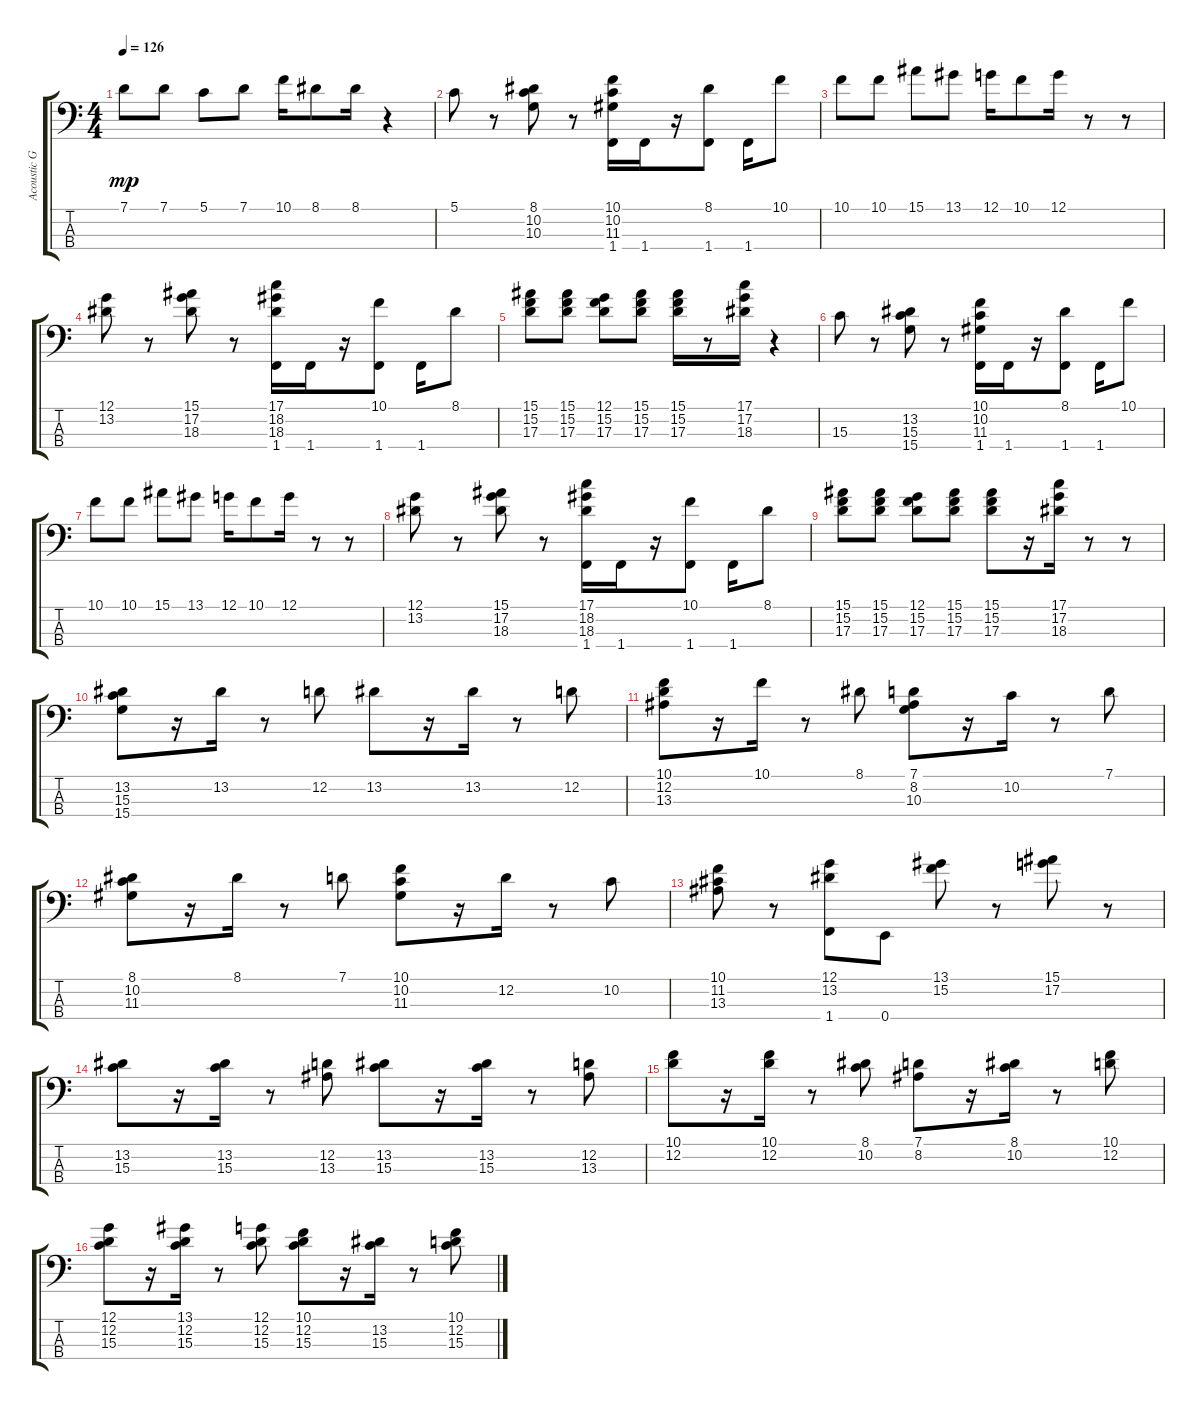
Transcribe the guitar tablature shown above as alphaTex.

\track ("Acoustic Grand Piano" "Acoustic G") {instrument electricbassfinger}
\staff {score tabs}
\tuning (G2 D2 A1 E1) {hide}
\ts (4 4)
\tempo 126
\clef f4
\ks c
7.1.8{dy mp} 7.1.8 5.1.8 7.1.8 10.1.16 8.1.8 8.1.16 r.4 |
5.1.8 r.8 (8.1 10.2 10.3).8 r.8 (10.1 10.2 11.3 1.4).16 1.4.16 r.16 (8.1 1.4).8 1.4.16 10.1.8 |
10.1.8 10.1.8 15.1.8 13.1.8 12.1.16 10.1.8 12.1.16 r.8 r.8 |
(12.1 13.2).8 r.8 (15.1 17.2 18.3).8 r.8 (17.1 18.2 18.3 1.4).16 1.4.16 r.16 (10.1 1.4).8 1.4.16 8.1.8 |
(15.1 15.2 17.3).8 (15.1 15.2 17.3).8 (12.1 15.2 17.3).8 (15.1 15.2 17.3).8 (15.1 15.2 17.3).16 r.8 (17.1 17.2 18.3).16 r.4 |
15.3.8 r.8 (13.2 15.3 15.4).8 r.8 (10.1 10.2 11.3 1.4).16 1.4.16 r.16 (8.1 1.4).8 1.4.16 10.1.8 |
10.1.8 10.1.8 15.1.8 13.1.8 12.1.16 10.1.8 12.1.16 r.8 r.8 |
(12.1 13.2).8 r.8 (15.1 17.2 18.3).8 r.8 (17.1 18.2 18.3 1.4).16 1.4.16 r.16 (10.1 1.4).8 1.4.16 8.1.8 |
(15.1 15.2 17.3).8 (15.1 15.2 17.3).8 (12.1 15.2 17.3).8 (15.1 15.2 17.3).8 (15.1 15.2 17.3).8 r.16 (17.1 17.2 18.3).16 r.8 r.8 |
(13.2 15.3 15.4).8 r.16 13.2.16 r.8 12.2.8 13.2.8 r.16 13.2.16 r.8 12.2.8 |
(10.1 12.2 13.3).8 r.16 10.1.16 r.8 8.1.8 (7.1 8.2 10.3).8 r.16 10.2.16 r.8 7.1.8 |
(8.1 10.2 11.3).8 r.16 8.1.16 r.8 7.1.8 (10.1 10.2 11.3).8 r.16 12.2.16 r.8 10.2.8 |
(10.1 11.2 13.3).8 r.8 (12.1 13.2 1.4).8 0.4.8 (13.1 15.2).8 r.8 (15.1 17.2).8 r.8 |
(13.2 15.3).8 r.16 (13.2 15.3).16 r.8 (12.2 13.3).8 (13.2 15.3).8 r.16 (13.2 15.3).16 r.8 (12.2 13.3).8 |
(10.1 12.2).8 r.16 (10.1 12.2).16 r.8 (8.1 10.2).8 (7.1 8.2).8 r.16 (8.1 10.2).16 r.8 (10.1 12.2).8 |
(12.1 12.2 15.3).8 r.16 (13.1 12.2 15.3).16 r.8 (12.1 12.2 15.3).8 (10.1 12.2 15.3).8 r.16 (13.2 15.3).16 r.8 (10.1 12.2 15.3).8
